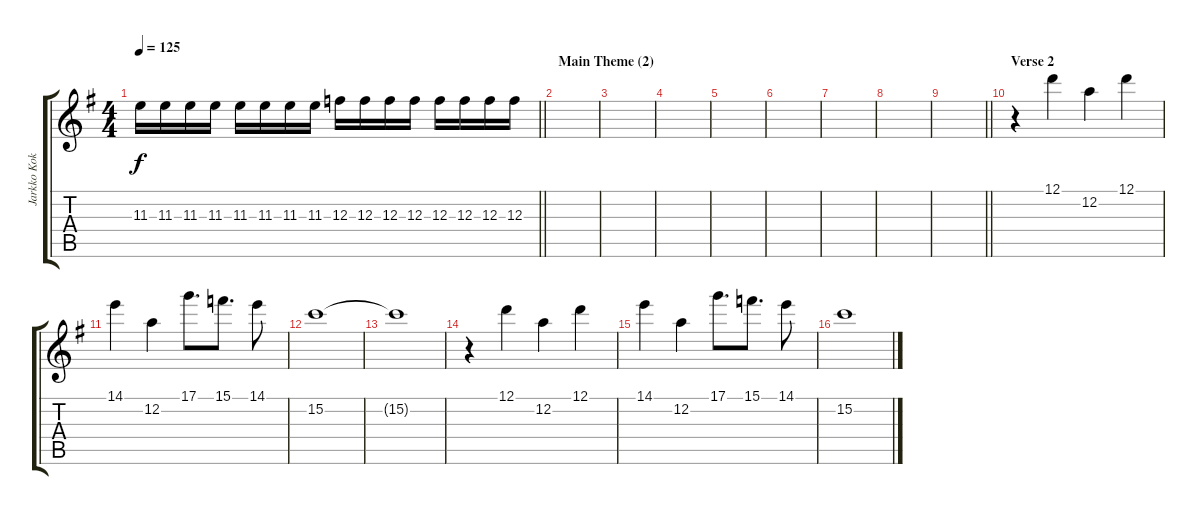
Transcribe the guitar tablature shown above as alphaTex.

\track ("Jarkko Kokko (lead guitar)" "Jarkko Kok") {instrument distortionguitar}
\staff {score tabs}
\tuning (D4 A3 F3 C3 G2 D2) {hide}
\ts (4 4)
\tempo 125
\clef g2
\barLineRight lightlight
\ks eminor
11.3.16{dy f} 11.3.16 11.3.16 11.3.16 11.3.16 11.3.16 11.3.16 11.3.16 12.3.16 12.3.16 12.3.16 12.3.16 12.3.16 12.3.16 12.3.16 12.3.16 |
\section ("" "Main Theme (2)")
\ks g
|
|
|
|
|
|
|
\barLineRight lightlight
|
\section ("" "Verse 2")
r.4 12.1.4 12.2.4 12.1.4 |
14.1.4 12.2.4 17.1.8{d} 15.1.8{d} 14.1.8 |
15.2.1 |
15.2{t}.1 |
r.4 12.1.4 12.2.4 12.1.4 |
14.1.4 12.2.4 17.1.8{d} 15.1.8{d} 14.1.8 |
15.2.1
